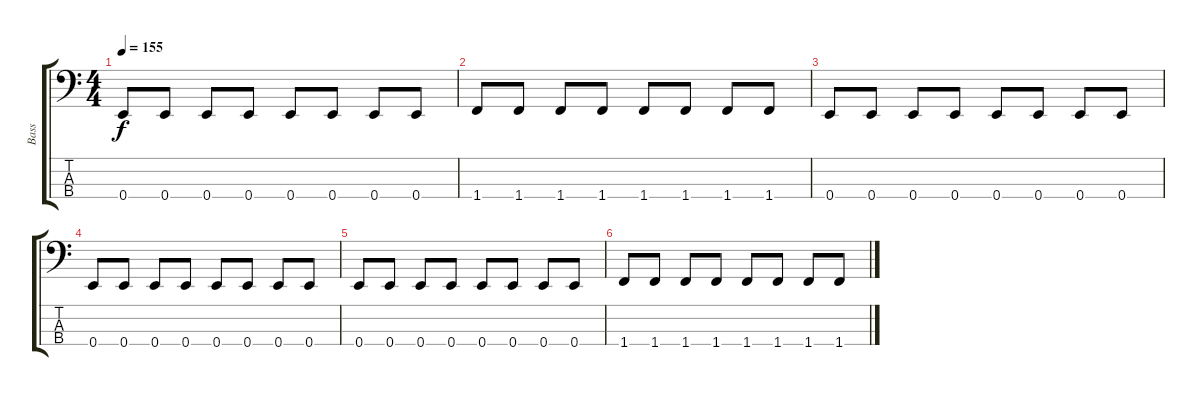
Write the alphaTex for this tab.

\track ("Bass" "Bass") {instrument electricbasspick}
\staff {score tabs}
\tuning (G2 D2 A1 E1) {hide}
\ts (4 4)
\tempo 155
\clef f4
\ks c
0.4.8{dy f} 0.4.8 0.4.8 0.4.8 0.4.8 0.4.8 0.4.8 0.4.8 |
1.4.8 1.4.8 1.4.8 1.4.8 1.4.8 1.4.8 1.4.8 1.4.8 |
0.4.8 0.4.8 0.4.8 0.4.8 0.4.8 0.4.8 0.4.8 0.4.8 |
0.4.8 0.4.8 0.4.8 0.4.8 0.4.8 0.4.8 0.4.8 0.4.8 |
0.4.8 0.4.8 0.4.8 0.4.8 0.4.8 0.4.8 0.4.8 0.4.8 |
1.4.8 1.4.8 1.4.8 1.4.8 1.4.8 1.4.8 1.4.8 1.4.8
